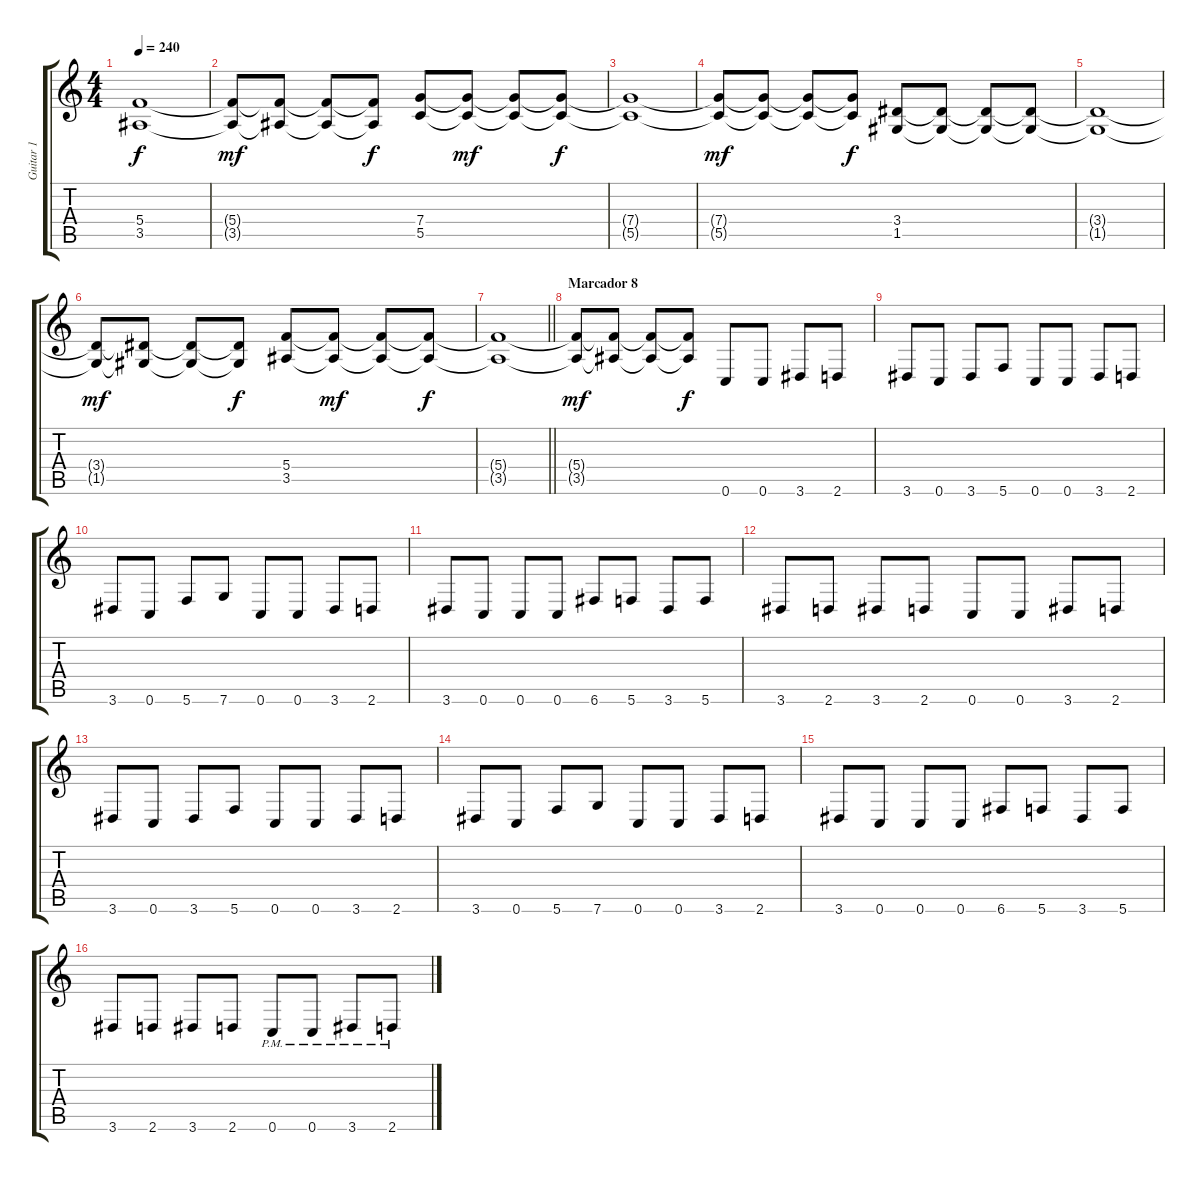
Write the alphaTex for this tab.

\track ("Guitar 1" "Guitar 1") {instrument distortionguitar}
\staff {score tabs}
\tuning (D4 A3 F3 C3 G2 C2) {hide}
\ts (4 4)
\tempo 240
\clef g2
\ks c
(5.4{t} 3.5{t}).1{dy f} |
(5.4{t} 3.5{t}).8{dy mf} (5.4{t} 3.5{t}).8 (5.4{t} 3.5{t}).8 (5.4{t} 3.5{t}).8{dy f} (7.4 5.5).8 (7.4{t} 5.5{t}).8{dy mf} (7.4{t} 5.5{t}).8 (7.4{t} 5.5{t}).8{dy f} |
(7.4{t} 5.5{t}).1 |
(7.4{t} 5.5{t}).8{dy mf} (7.4{t} 5.5{t}).8 (7.4{t} 5.5{t}).8 (7.4{t} 5.5{t}).8{dy f} (3.4 1.5).8 (3.4{t} 1.5{t}).8 (3.4{t} 1.5{t}).8 (3.4{t} 1.5{t}).8 |
(3.4{t} 1.5{t}).1 |
(3.4{t} 1.5{t}).8{dy mf} (3.4{t} 1.5{t}).8 (3.4{t} 1.5{t}).8 (3.4{t} 1.5{t}).8{dy f} (5.4 3.5).8 (5.4{t} 3.5{t}).8{dy mf} (5.4{t} 3.5{t}).8 (5.4{t} 3.5{t}).8{dy f} |
\barLineRight lightlight
(5.4{t} 3.5{t}).1 |
\section ("" "Marcador 8")
(5.4{t} 3.5{t}).8{dy mf} (5.4{t} 3.5{t}).8 (5.4{t} 3.5{t}).8 (5.4{t} 3.5{t}).8{dy f} 0.6.8 0.6.8 3.6.8 2.6.8 |
3.6.8 0.6.8 3.6.8 5.6.8 0.6.8 0.6.8 3.6.8 2.6.8 |
3.6.8 0.6.8 5.6.8 7.6.8 0.6.8 0.6.8 3.6.8 2.6.8 |
3.6.8 0.6.8 0.6.8 0.6.8 6.6.8 5.6.8 3.6.8 5.6.8 |
3.6.8 2.6.8 3.6.8 2.6.8 0.6.8 0.6.8 3.6.8 2.6.8 |
3.6.8 0.6.8 3.6.8 5.6.8 0.6.8 0.6.8 3.6.8 2.6.8 |
3.6.8 0.6.8 5.6.8 7.6.8 0.6.8 0.6.8 3.6.8 2.6.8 |
3.6.8 0.6.8 0.6.8 0.6.8 6.6.8 5.6.8 3.6.8 5.6.8 |
3.6.8 2.6.8 3.6.8 2.6.8 0.6{pm}.8 0.6{pm}.8 3.6{pm}.8 2.6{pm}.8
